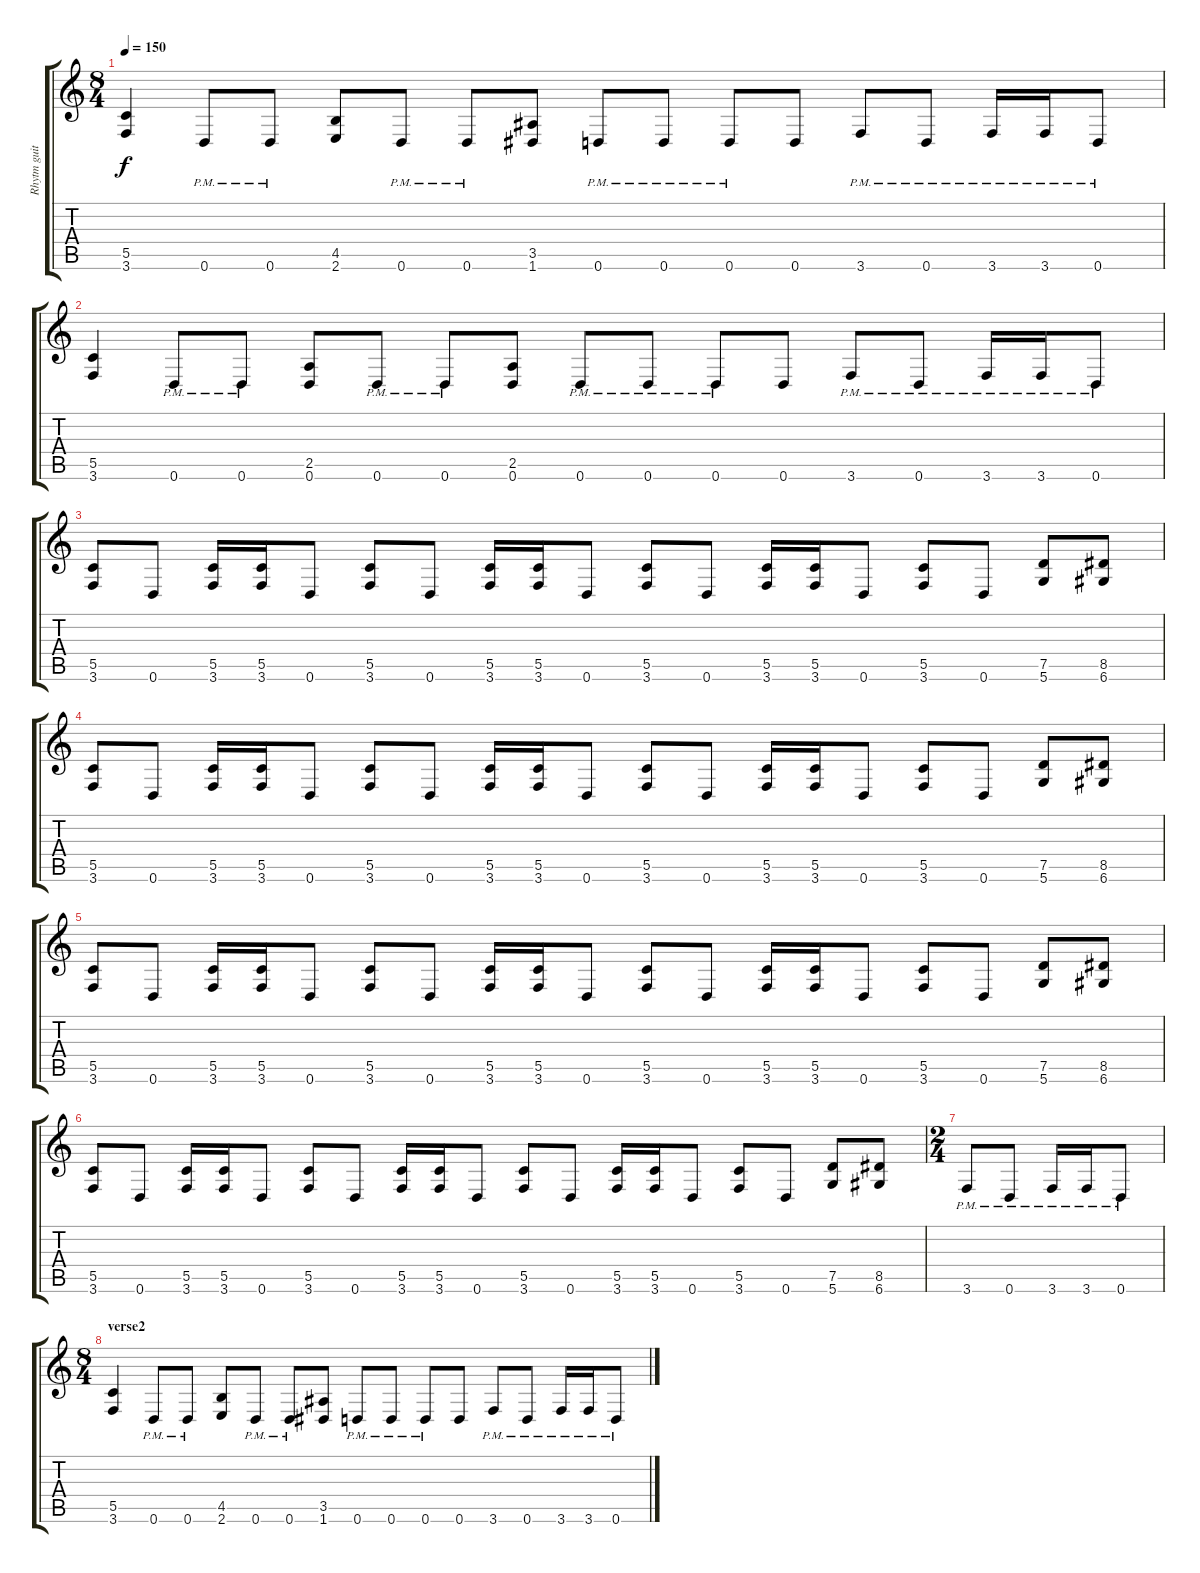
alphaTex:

\track ("Rhytm guitar2" "Rhytm guit") {instrument distortionguitar}
\staff {score tabs}
\tuning (D4 A3 F3 C3 G2 D2) {hide}
\ts (8 4)
\tempo 150
\clef g2
\ks c
(5.5 3.6).4{dy f} 0.6{pm}.8 0.6{pm}.8 (4.5 2.6).8 0.6{pm}.8 0.6{pm}.8 (3.5 1.6).8 0.6{pm}.8 0.6{pm}.8 0.6{pm}.8 0.6.8 3.6{pm}.8 0.6{pm}.8 3.6{pm}.16 3.6{pm}.16 0.6{pm}.8 |
(5.5 3.6).4 0.6{pm}.8 0.6{pm}.8 (2.5 0.6).8 0.6{pm}.8 0.6{pm}.8 (2.5 0.6).8 0.6{pm}.8 0.6{pm}.8 0.6{pm}.8 0.6.8 3.6{pm}.8 0.6{pm}.8 3.6{pm}.16 3.6{pm}.16 0.6{pm}.8 |
(5.5 3.6).8 0.6.8 (5.5 3.6).16 (5.5 3.6).16 0.6.8 (5.5 3.6).8 0.6.8 (5.5 3.6).16 (5.5 3.6).16 0.6.8 (5.5 3.6).8 0.6.8 (5.5 3.6).16 (5.5 3.6).16 0.6.8 (5.5 3.6).8 0.6.8 (7.5 5.6).8 (8.5 6.6).8 |
(5.5 3.6).8 0.6.8 (5.5 3.6).16 (5.5 3.6).16 0.6.8 (5.5 3.6).8 0.6.8 (5.5 3.6).16 (5.5 3.6).16 0.6.8 (5.5 3.6).8 0.6.8 (5.5 3.6).16 (5.5 3.6).16 0.6.8 (5.5 3.6).8 0.6.8 (7.5 5.6).8 (8.5 6.6).8 |
(5.5 3.6).8 0.6.8 (5.5 3.6).16 (5.5 3.6).16 0.6.8 (5.5 3.6).8 0.6.8 (5.5 3.6).16 (5.5 3.6).16 0.6.8 (5.5 3.6).8 0.6.8 (5.5 3.6).16 (5.5 3.6).16 0.6.8 (5.5 3.6).8 0.6.8 (7.5 5.6).8 (8.5 6.6).8 |
(5.5 3.6).8 0.6.8 (5.5 3.6).16 (5.5 3.6).16 0.6.8 (5.5 3.6).8 0.6.8 (5.5 3.6).16 (5.5 3.6).16 0.6.8 (5.5 3.6).8 0.6.8 (5.5 3.6).16 (5.5 3.6).16 0.6.8 (5.5 3.6).8 0.6.8 (7.5 5.6).8 (8.5 6.6).8 |
\ts (2 4)
3.6{pm}.8 0.6{pm}.8 3.6{pm}.16 3.6{pm}.16 0.6{pm}.8 |
\ts (8 4)
\section ("" "verse2")
(5.5 3.6).4 0.6{pm}.8 0.6{pm}.8 (4.5 2.6).8 0.6{pm}.8 0.6{pm}.8 (3.5 1.6).8 0.6{pm}.8 0.6{pm}.8 0.6{pm}.8 0.6.8 3.6{pm}.8 0.6{pm}.8 3.6{pm}.16 3.6{pm}.16 0.6{pm}.8
